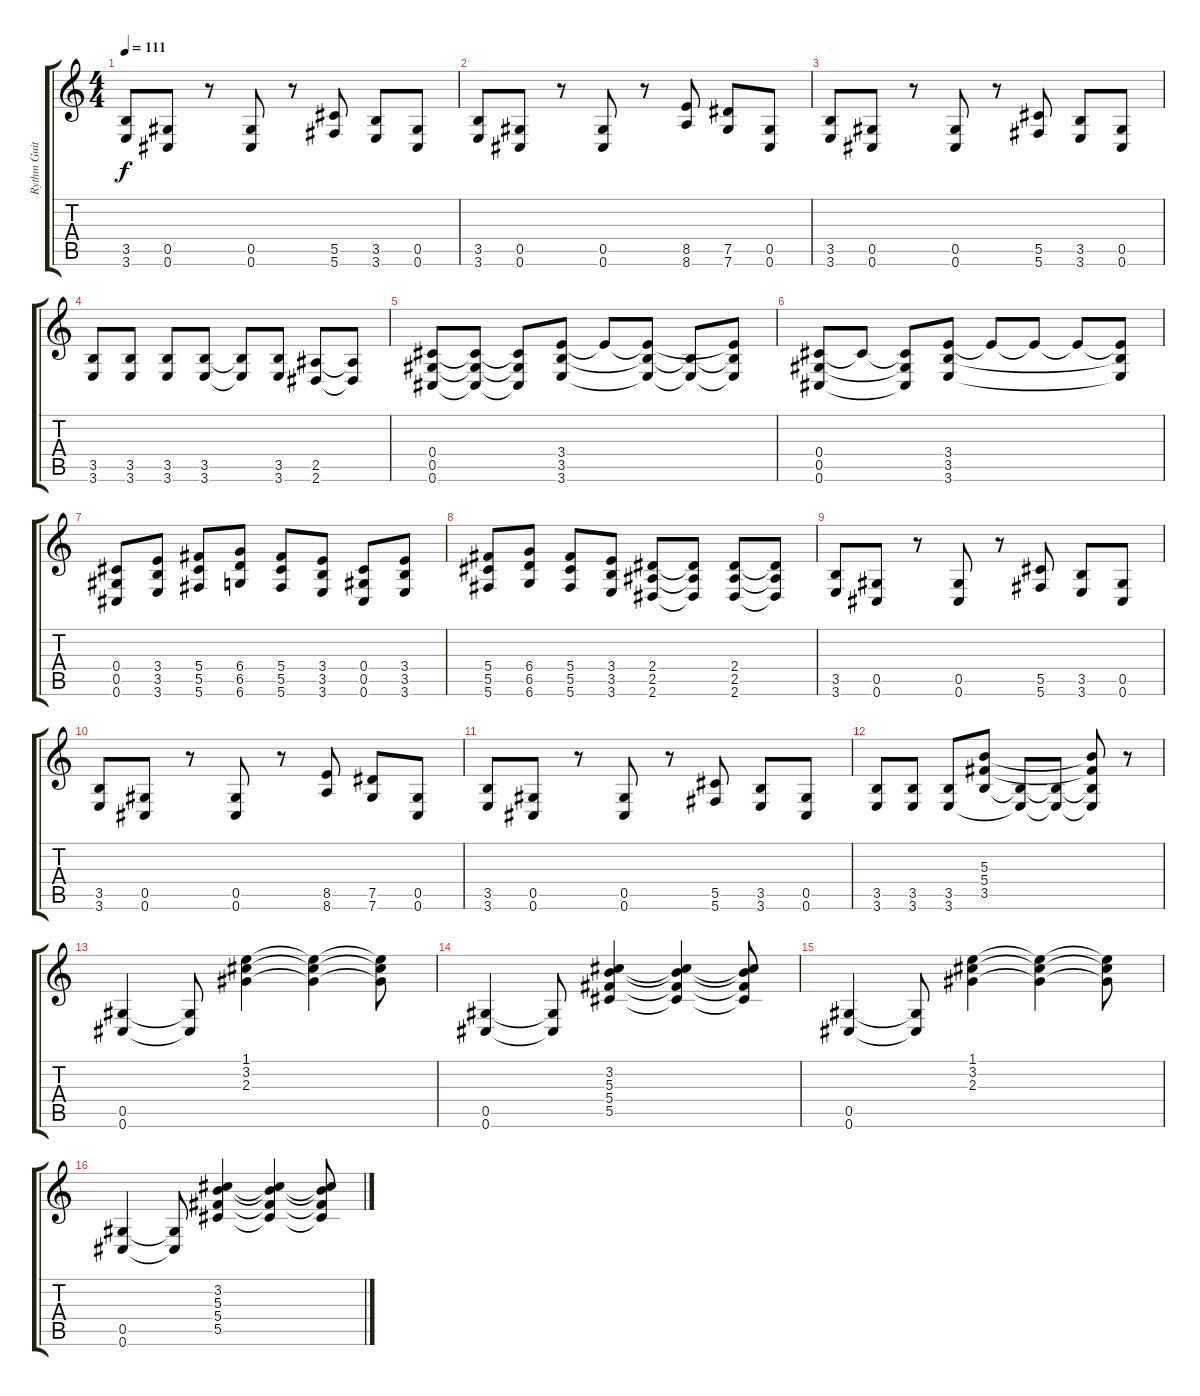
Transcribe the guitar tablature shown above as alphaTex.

\track ("Rythm Guitar" "Rythm Guit") {instrument overdrivenguitar}
\staff {score tabs}
\tuning (Eb4 Bb3 Gb3 Db3 Ab2 Db2) {hide}
\ts (4 4)
\tempo 111
\clef g2
\ks c
(3.5 3.6).8{dy f} (0.5 0.6).8 r.8 (0.5 0.6).8 r.8 (5.5 5.6).8 (3.5 3.6).8 (0.5 0.6).8 |
(3.5 3.6).8 (0.5 0.6).8 r.8 (0.5 0.6).8 r.8 (8.5 8.6).8 (7.5 7.6).8 (0.5 0.6).8 |
(3.5 3.6).8 (0.5 0.6).8 r.8 (0.5 0.6).8 r.8 (5.5 5.6).8 (3.5 3.6).8 (0.5 0.6).8 |
(3.5 3.6).8 (3.5 3.6).8 (3.5 3.6).8 (3.5 3.6).8 (3.5{t} 3.6{t}).8 (3.5 3.6).8 (2.5 2.6).8 (2.5{t} 2.6{t}).8 |
(0.4 0.5 0.6).8 (0.4{t} 0.5{t} 0.6{t}).8 (0.4{t} 0.5{t} 0.6{t}).8 (3.4 3.5 3.6).8 3.4{t}.8 (3.4{t} 3.5{t} 3.6{t}).8 (3.5{t} 3.6{t}).8 (3.4{t} 3.5{t} 3.6{t}).8 |
(0.4 0.5 0.6).8 0.4{t}.8 (0.4{t} 0.5{t} 0.6{t}).8 (3.4 3.5 3.6).8 3.4{t}.8 3.4{t}.8 3.4{t}.8 (3.4{t} 3.5{t} 3.6{t}).8 |
(0.4 0.5 0.6).8 (3.4 3.5 3.6).8 (5.4 5.5 5.6).8 (6.4 6.5 6.6).8 (5.4 5.5 5.6).8 (3.4 3.5 3.6).8 (0.4 0.5 0.6).8 (3.4 3.5 3.6).8 |
(5.4 5.5 5.6).8 (6.4 6.5 6.6).8 (5.4 5.5 5.6).8 (3.4 3.5 3.6).8 (2.4 2.5 2.6).8 (2.4{t} 2.5{t} 2.6{t}).8 (2.4 2.5 2.6).8 (2.4{t} 2.5{t} 2.6{t}).8 |
(3.5 3.6).8 (0.5 0.6).8 r.8 (0.5 0.6).8 r.8 (5.5 5.6).8 (3.5 3.6).8 (0.5 0.6).8 |
(3.5 3.6).8 (0.5 0.6).8 r.8 (0.5 0.6).8 r.8 (8.5 8.6).8 (7.5 7.6).8 (0.5 0.6).8 |
(3.5 3.6).8 (0.5 0.6).8 r.8 (0.5 0.6).8 r.8 (5.5 5.6).8 (3.5 3.6).8 (0.5 0.6).8 |
(3.5 3.6).8 (3.5 3.6).8 (3.5 3.6).8 (5.3 5.4 3.5).8 (3.5{t} 3.6{t}).8 (3.5{t} 3.6{t}).8 (5.3{t} 5.4{t} 3.5{t} 3.6{t}).8 r.8 |
(0.5 0.6).4 (0.5{t} 0.6{t}).8 (1.1 3.2 2.3).4 (1.1{t} 3.2{t} 2.3{t}).4 (1.1{t} 3.2{t} 2.3{t}).8 |
(0.5 0.6).4 (0.5{t} 0.6{t}).8 (3.2 5.3 5.4 5.5).4 (3.2{t} 5.3{t} 5.4{t} 5.5{t}).4 (3.2{t} 5.3{t} 5.4{t} 5.5{t}).8 |
(0.5 0.6).4 (0.5{t} 0.6{t}).8 (1.1 3.2 2.3).4 (1.1{t} 3.2{t} 2.3{t}).4 (1.1{t} 3.2{t} 2.3{t}).8 |
(0.5 0.6).4 (0.5{t} 0.6{t}).8 (3.2 5.3 5.4 5.5).4 (3.2{t} 5.3{t} 5.4{t} 5.5{t}).4 (3.2{t} 5.3{t} 5.4{t} 5.5{t}).8
